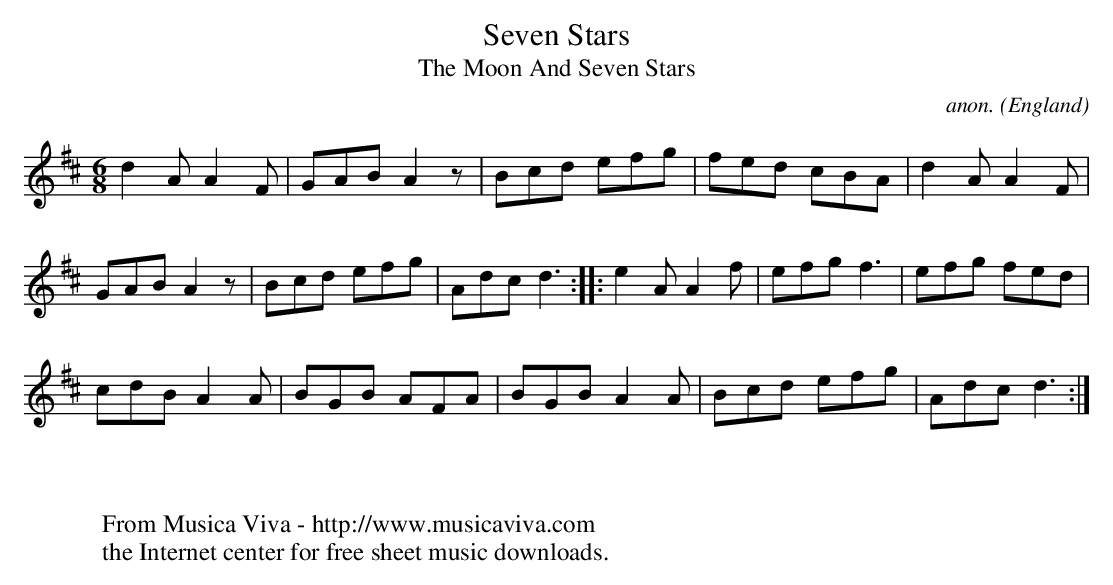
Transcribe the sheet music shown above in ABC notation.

X:1
T:Seven Stars
T:The Moon And Seven Stars
C:anon.
O:England
M:6/8
L:1/8
K:D
d2A A2F|GAB A2z|Bcd efg|fed cBA|d2A A2F|
GAB A2z|Bcd efg|Adc d3::e2A A2f|efg f3|efg fed|
cdB A2A|BGB AFA|BGB A2A|Bcd efg|Adcd3:|
W:
W:
W:  From Musica Viva - http://www.musicaviva.com
W:  the Internet center for free sheet music downloads.
